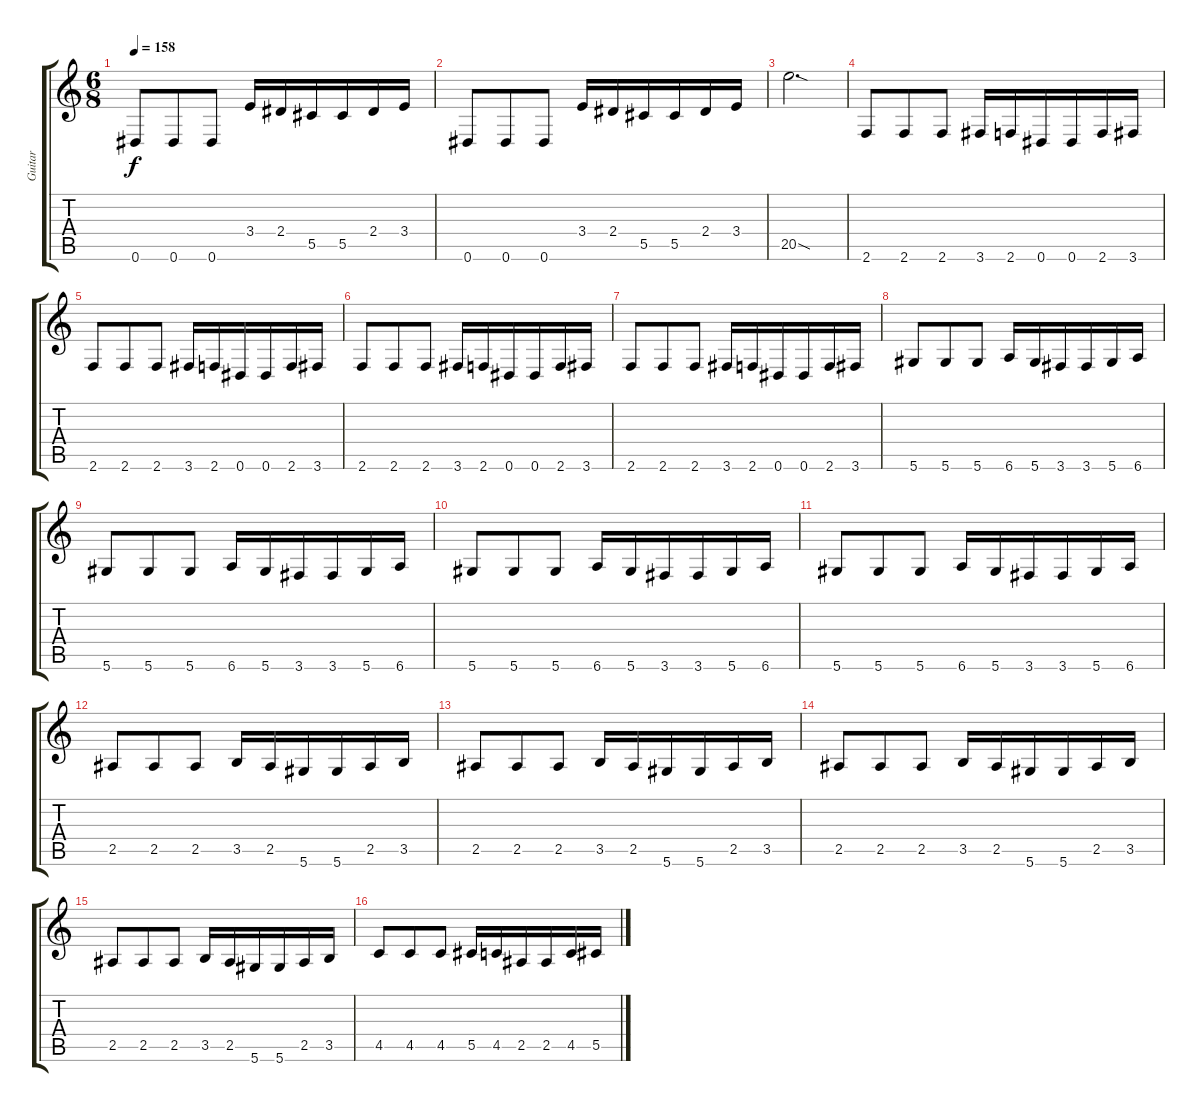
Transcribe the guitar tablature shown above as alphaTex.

\track ("Guitar" "Guitar") {instrument distortionguitar}
\staff {score tabs}
\tuning (Eb4 Bb3 Gb3 Db3 Ab2 Eb2) {hide}
\ts (6 8)
\tempo 158
\clef g2
\ks c
0.6.8{dy f} 0.6.8 0.6.8 3.4.16 2.4.16 5.5.16 5.5.16 2.4.16 3.4.16 |
0.6.8 0.6.8 0.6.8 3.4.16 2.4.16 5.5.16 5.5.16 2.4.16 3.4.16 |
20.5{sod}.2{d} |
2.6.8 2.6.8 2.6.8 3.6.16 2.6.16 0.6.16 0.6.16 2.6.16 3.6.16 |
2.6.8 2.6.8 2.6.8 3.6.16 2.6.16 0.6.16 0.6.16 2.6.16 3.6.16 |
2.6.8 2.6.8 2.6.8 3.6.16 2.6.16 0.6.16 0.6.16 2.6.16 3.6.16 |
2.6.8 2.6.8 2.6.8 3.6.16 2.6.16 0.6.16 0.6.16 2.6.16 3.6.16 |
5.6.8 5.6.8 5.6.8 6.6.16 5.6.16 3.6.16 3.6.16 5.6.16 6.6.16 |
5.6.8 5.6.8 5.6.8 6.6.16 5.6.16 3.6.16 3.6.16 5.6.16 6.6.16 |
5.6.8 5.6.8 5.6.8 6.6.16 5.6.16 3.6.16 3.6.16 5.6.16 6.6.16 |
5.6.8 5.6.8 5.6.8 6.6.16 5.6.16 3.6.16 3.6.16 5.6.16 6.6.16 |
2.5.8 2.5.8 2.5.8 3.5.16 2.5.16 5.6.16 5.6.16 2.5.16 3.5.16 |
2.5.8 2.5.8 2.5.8 3.5.16 2.5.16 5.6.16 5.6.16 2.5.16 3.5.16 |
2.5.8 2.5.8 2.5.8 3.5.16 2.5.16 5.6.16 5.6.16 2.5.16 3.5.16 |
2.5.8 2.5.8 2.5.8 3.5.16 2.5.16 5.6.16 5.6.16 2.5.16 3.5.16 |
4.5.8 4.5.8 4.5.8 5.5.16 4.5.16 2.5.16 2.5.16 4.5.16 5.5.16
